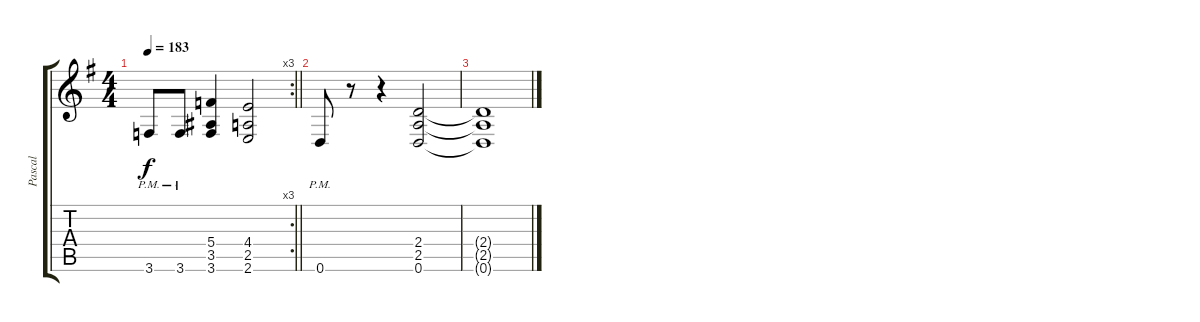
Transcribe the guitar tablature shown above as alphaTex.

\track ("Pascal" "Pascal") {instrument overdrivenguitar}
\staff {score tabs}
\tuning (D4 A3 F3 C3 G2 D2) {hide}
\rc 3
\ts (4 4)
\tempo 183
\clef g2
\barLineRight lightlight
\ks eminor
3.6{pm}.8{dy f} 3.6{pm}.8 (5.4 3.5 3.6).4 (4.4 2.5 2.6).2 |
0.6{pm}.8 r.8 r.4 (2.4 2.5 0.6).2 |
(2.4{t} 2.5{t} 0.6{t}).1
